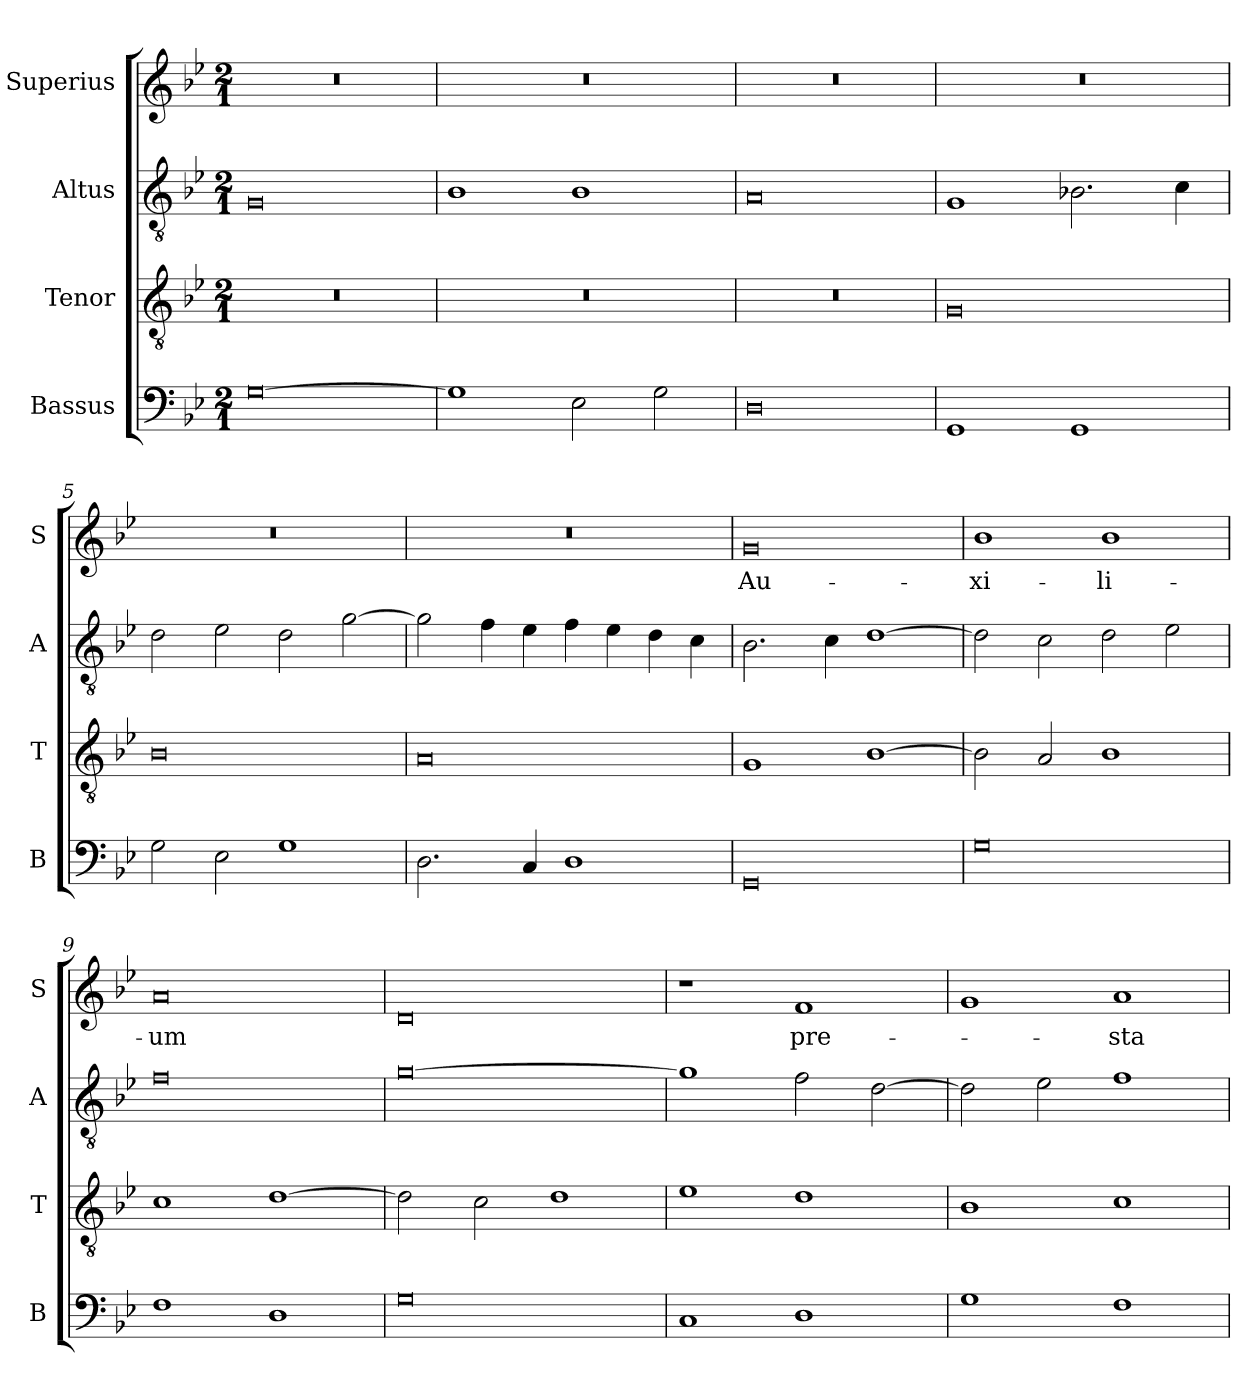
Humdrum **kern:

**kern	**kern	**kern	**kern	**text
*part4	*part3	*part2	*part1	*part1
*staff4	*staff3	*staff2	*staff1	*staff1
*I"Bassus	*I"Tenor	*I"Altus	*I"Superius	*
*I'B	*I'T	*I'A	*I'S	*
*clefF4	*clefGv2	*clefGv2	*clefG2	*
*k[b-e-]	*k[b-e-]	*k[b-e-]	*k[b-e-]	*
*M2/1	*M2/1	*M2/1	*M2/1	*
=1	=1	=1	=1	=1
[0G	0r	0G	0r	.
=2	=2	=2	=2	=2
1G]	0r	1B-	0r	.
2E-	.	1B-	.	.
2G	.	.	.	.
=3	=3	=3	=3	=3
0D	0r	0A	0r	.
=4	=4	=4	=4	=4
1GG	0G	1G	0r	.
1GG	.	2.B-X	.	.
.	.	4c	.	.
=5	=5	=5	=5	=5
2G	0B-	2d	0r	.
2E-	.	2e-	.	.
1G	.	2d	.	.
.	.	[2g	.	.
=6	=6	=6	=6	=6
2.D	0A	2g]	0r	.
.	.	4f	.	.
4C	.	4e-	.	.
1D	.	4f	.	.
.	.	4e-	.	.
.	.	4d	.	.
.	.	4c	.	.
=7	=7	=7	=7	=7
0GG	1G	2.B-	0g	Au-
.	.	4c	.	.
.	[1B-	[1d	.	.
=8	=8	=8	=8	=8
0G	2B-]	2d]	1b-	-xi-
.	2A	2c	.	.
.	1B-	2d	1b-	-li-
.	.	2e-	.	.
=9	=9	=9	=9	=9
1F	1c	0f	0a	-um
1D	[1d	.	.	.
=10	=10	=10	=10	=10
0G	2d]	[0g	0d	.
.	2c	.	.	.
.	1d	.	.	.
=11	=11	=11	=11	=11
1C	1e-	1g]	1r	.
1D	1d	2f	1f	pre-
.	.	[2d	.	.
=12	=12	=12	=12	=12
1G	1B-	2d]	1g	.
.	.	2e-	.	.
1F	1c	1f	1a	-sta
=	=	=	=	=
*-	*-	*-	*-	*-
